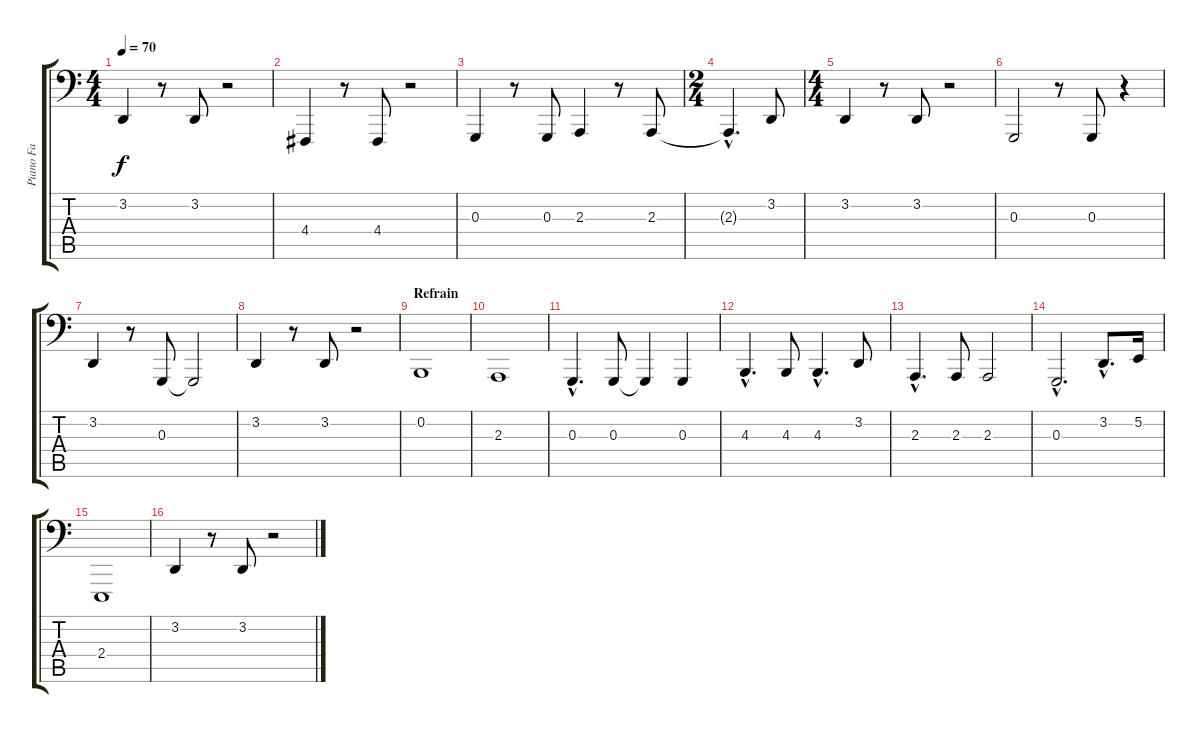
\track ("Piano Fa" "Piano Fa") {instrument electricpiano1}
\staff {score tabs}
\tuning (E2 B1 G1 D1 A0 E0) {hide}
\ts (4 4)
\tempo 70
\clef f4
\ks c
3.2.4{dy f} r.8 3.2.8 r.2 |
4.4.4 r.8 4.4.8 r.2 |
0.3.4 r.8 0.3.8 2.3.4 r.8 2.3.8 |
\ts (2 4)
2.3{hac t}.4{d} 3.2.8 |
\ts (4 4)
3.2.4 r.8 3.2.8 r.2 |
0.3.2 r.8 0.3.8 r.4 |
3.2.4 r.8 0.3.8 0.3{t}.2 |
3.2.4 r.8 3.2.8 r.2 |
\section ("" "Refrain")
0.2.1 |
2.3.1 |
0.3{hac}.4{d} 0.3.8 0.3{t}.4 0.3.4 |
4.3{hac}.4{d} 4.3.8 4.3{hac}.4{d} 3.2.8 |
2.3{hac}.4{d} 2.3.8 2.3.2 |
0.3{hac}.2{d} 3.2{hac}.8{d} 5.2.16 |
2.4.1 |
3.2.4 r.8 3.2.8 r.2
